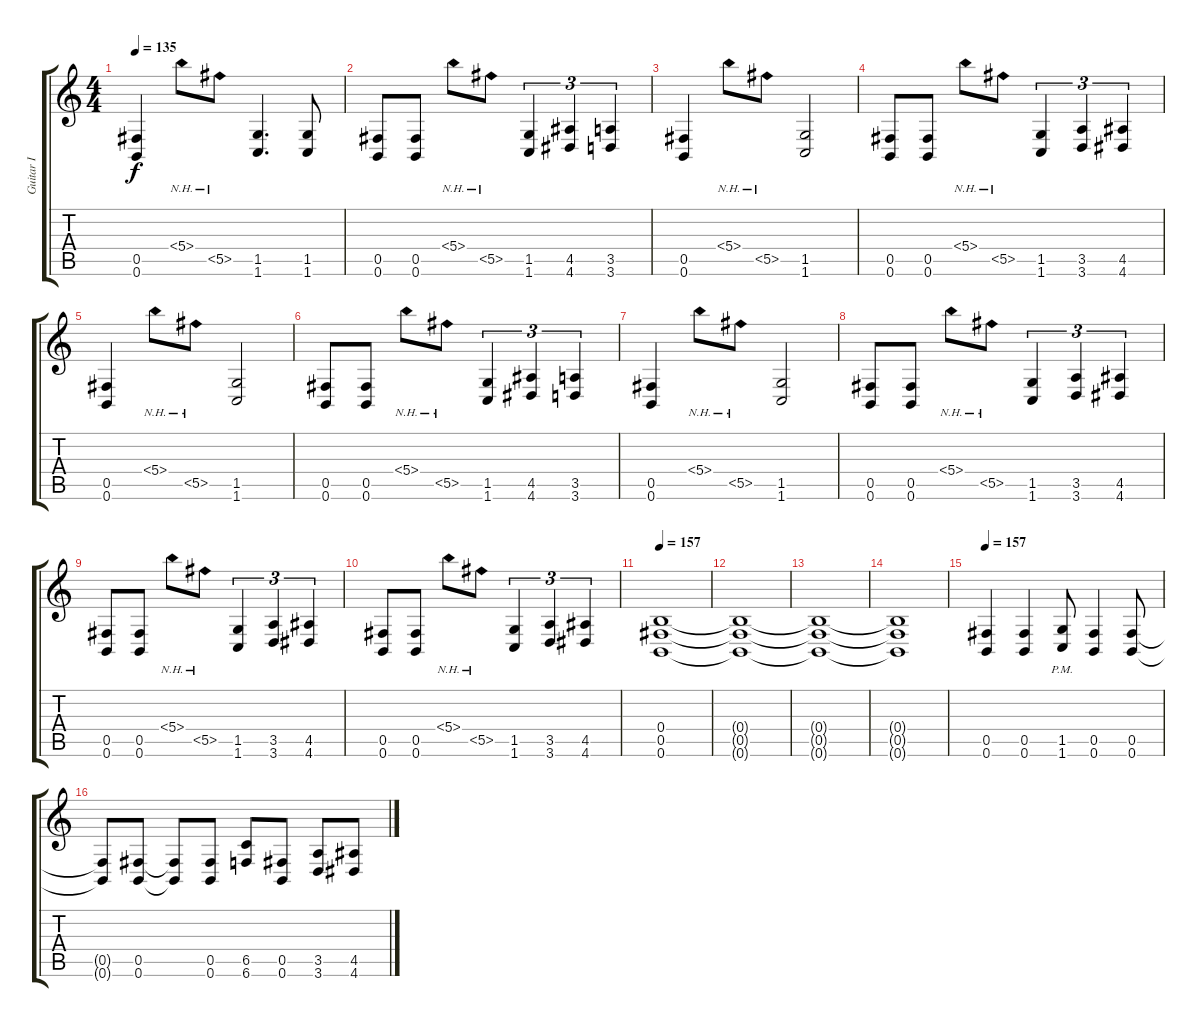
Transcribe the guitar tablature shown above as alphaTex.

\track ("Guitar I" "Guitar I") {instrument distortionguitar}
\staff {score tabs}
\tuning (Db4 Ab3 E3 B2 Gb2 B1) {hide}
\ts (4 4)
\tempo 135
\clef g2
\ks c
(0.5 0.6).4{dy f} 5.4{nh}.8 5.5{nh}.8 (1.5 1.6).4{d} (1.5 1.6).8 |
(0.5 0.6).8 (0.5 0.6).8 5.4{nh}.8 5.5{nh}.8 (1.5 1.6).4{tu (3 2)} (4.5 4.6).4{tu (3 2)} (3.5 3.6).4{tu (3 2)} |
(0.5 0.6).4 5.4{nh}.8 5.5{nh}.8 (1.5 1.6).2 |
(0.5 0.6).8 (0.5 0.6).8 5.4{nh}.8 5.5{nh}.8 (1.5 1.6).4{tu (3 2)} (3.5 3.6).4{tu (3 2)} (4.5 4.6).4{tu (3 2)} |
(0.5 0.6).4 5.4{nh}.8 5.5{nh}.8 (1.5 1.6).2 |
(0.5 0.6).8 (0.5 0.6).8 5.4{nh}.8 5.5{nh}.8 (1.5 1.6).4{tu (3 2)} (4.5 4.6).4{tu (3 2)} (3.5 3.6).4{tu (3 2)} |
(0.5 0.6).4 5.4{nh}.8 5.5{nh}.8 (1.5 1.6).2 |
(0.5 0.6).8 (0.5 0.6).8 5.4{nh}.8 5.5{nh}.8 (1.5 1.6).4{tu (3 2)} (3.5 3.6).4{tu (3 2)} (4.5 4.6).4{tu (3 2)} |
(0.5 0.6).8 (0.5 0.6).8 5.4{nh}.8 5.5{nh}.8 (1.5 1.6).4{tu (3 2)} (3.5 3.6).4{tu (3 2)} (4.5 4.6).4{tu (3 2)} |
(0.5 0.6).8 (0.5 0.6).8 5.4{nh}.8 5.5{nh}.8 (1.5 1.6).4{tu (3 2)} (3.5 3.6).4{tu (3 2)} (4.5 4.6).4{tu (3 2)} |
\tempo 157
(0.4 0.5 0.6).1 |
(0.4{t} 0.5{t} 0.6{t}).1 |
(0.4{t} 0.5{t} 0.6{t}).1 |
(0.4{t} 0.5{t} 0.6{t}).1 |
\tempo 157
(0.5 0.6).4 (0.5 0.6).4 (1.5{pm} 1.6{pm}).8 (0.5 0.6).4 (0.5 0.6).8 |
(0.5{t} 0.6{t}).8 (0.5 0.6).8 (0.5{t} 0.6{t}).8 (0.5 0.6).8 (6.5 6.6).8 (0.5 0.6).8 (3.5 3.6).8 (4.5 4.6).8
